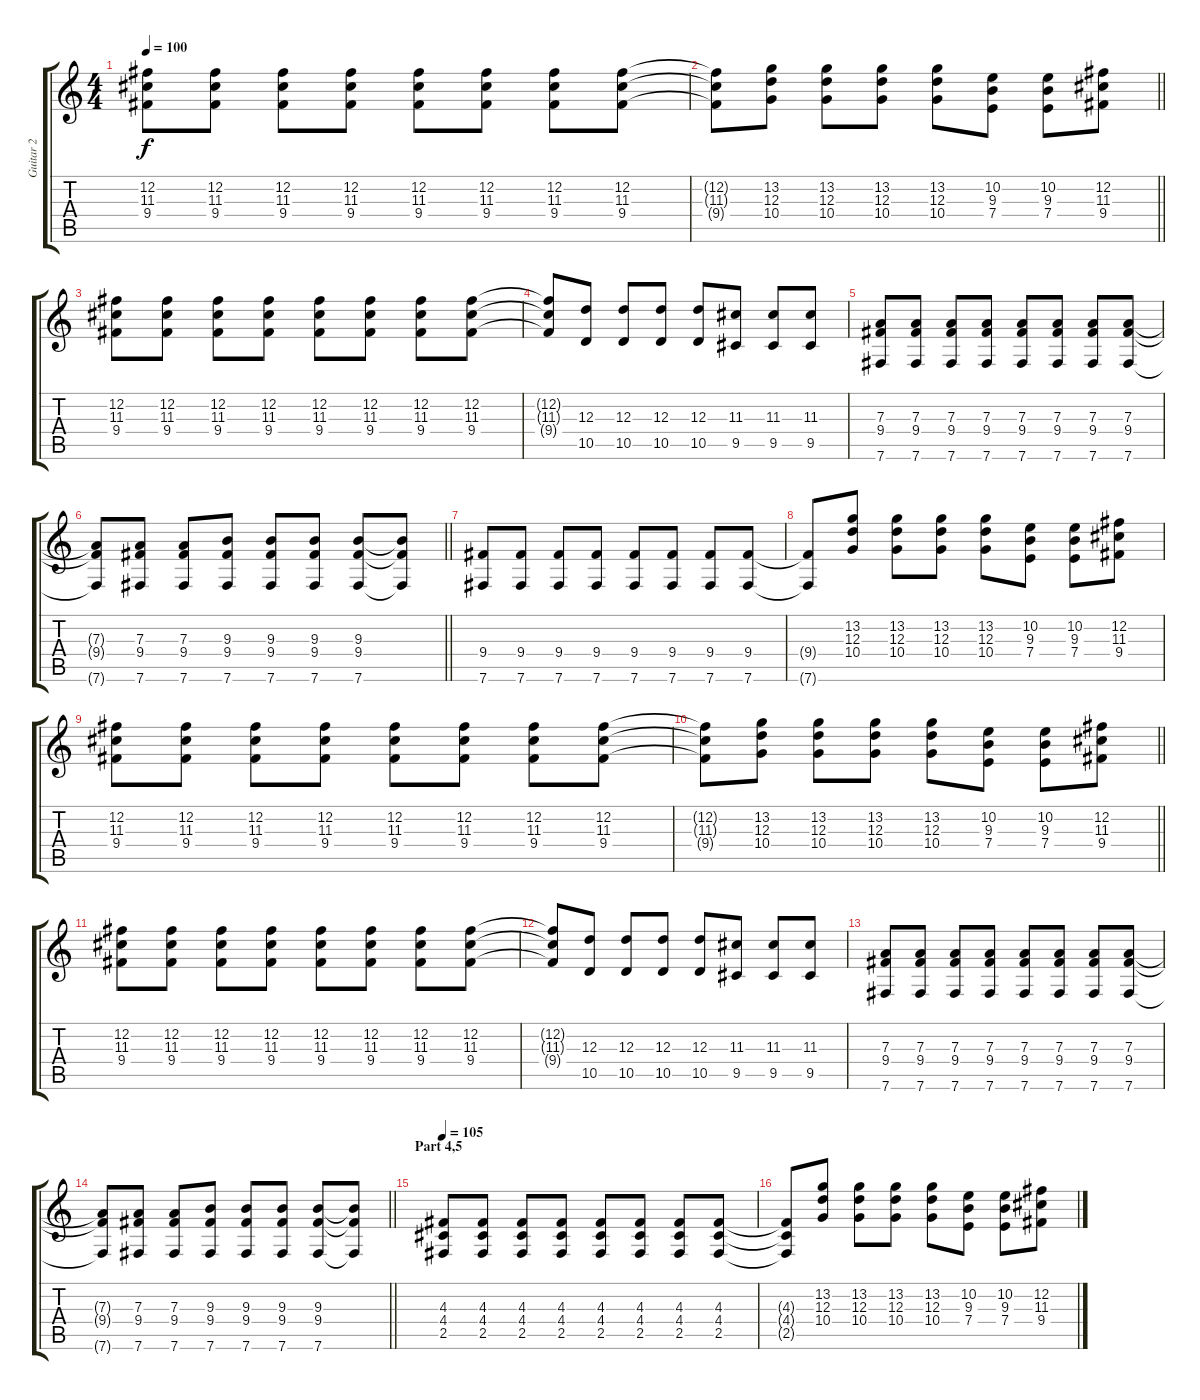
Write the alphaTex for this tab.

\track ("Guitar 2" "Guitar 2") {instrument overdrivenguitar}
\staff {score tabs}
\tuning (B3 Gb3 D3 A2 E2 B1) {hide}
\ts (4 4)
\tempo 100
\clef g2
\ks c
(12.2 11.3 9.4).8{dy f} (12.2 11.3 9.4).8 (12.2 11.3 9.4).8 (12.2 11.3 9.4).8 (12.2 11.3 9.4).8 (12.2 11.3 9.4).8 (12.2 11.3 9.4).8 (12.2 11.3 9.4).8 |
\barLineRight lightlight
(12.2{t} 11.3{t} 9.4{t}).8 (13.2 12.3 10.4).8 (13.2 12.3 10.4).8 (13.2 12.3 10.4).8 (13.2 12.3 10.4).8 (10.2 9.3 7.4).8 (10.2 9.3 7.4).8 (12.2 11.3 9.4).8 |
(12.2 11.3 9.4).8 (12.2 11.3 9.4).8 (12.2 11.3 9.4).8 (12.2 11.3 9.4).8 (12.2 11.3 9.4).8 (12.2 11.3 9.4).8 (12.2 11.3 9.4).8 (12.2 11.3 9.4).8 |
(12.2{t} 11.3{t} 9.4{t}).8 (12.3 10.5).8 (12.3 10.5).8 (12.3 10.5).8 (12.3 10.5).8 (11.3 9.5).8 (11.3 9.5).8 (11.3 9.5).8 |
(7.3 9.4 7.6).8 (7.3 9.4 7.6).8 (7.3 9.4 7.6).8 (7.3 9.4 7.6).8 (7.3 9.4 7.6).8 (7.3 9.4 7.6).8 (7.3 9.4 7.6).8 (7.3 9.4 7.6).8 |
\barLineRight lightlight
(7.3{t} 9.4{t} 7.6{t}).8 (7.3 9.4 7.6).8 (7.3 9.4 7.6).8 (9.3 9.4 7.6).8 (9.3 9.4 7.6).8 (9.3 9.4 7.6).8 (9.3 9.4 7.6).8 (9.3{t} 9.4{t} 7.6{t}).8 |
(9.4 7.6).8 (9.4 7.6).8 (9.4 7.6).8 (9.4 7.6).8 (9.4 7.6).8 (9.4 7.6).8 (9.4 7.6).8 (9.4 7.6).8 |
(9.4{t} 7.6{t}).8 (13.2 12.3 10.4).8 (13.2 12.3 10.4).8 (13.2 12.3 10.4).8 (13.2 12.3 10.4).8 (10.2 9.3 7.4).8 (10.2 9.3 7.4).8 (12.2 11.3 9.4).8 |
(12.2 11.3 9.4).8 (12.2 11.3 9.4).8 (12.2 11.3 9.4).8 (12.2 11.3 9.4).8 (12.2 11.3 9.4).8 (12.2 11.3 9.4).8 (12.2 11.3 9.4).8 (12.2 11.3 9.4).8 |
\barLineRight lightlight
(12.2{t} 11.3{t} 9.4{t}).8 (13.2 12.3 10.4).8 (13.2 12.3 10.4).8 (13.2 12.3 10.4).8 (13.2 12.3 10.4).8 (10.2 9.3 7.4).8 (10.2 9.3 7.4).8 (12.2 11.3 9.4).8 |
(12.2 11.3 9.4).8 (12.2 11.3 9.4).8 (12.2 11.3 9.4).8 (12.2 11.3 9.4).8 (12.2 11.3 9.4).8 (12.2 11.3 9.4).8 (12.2 11.3 9.4).8 (12.2 11.3 9.4).8 |
(12.2{t} 11.3{t} 9.4{t}).8 (12.3 10.5).8 (12.3 10.5).8 (12.3 10.5).8 (12.3 10.5).8 (11.3 9.5).8 (11.3 9.5).8 (11.3 9.5).8 |
(7.3 9.4 7.6).8 (7.3 9.4 7.6).8 (7.3 9.4 7.6).8 (7.3 9.4 7.6).8 (7.3 9.4 7.6).8 (7.3 9.4 7.6).8 (7.3 9.4 7.6).8 (7.3 9.4 7.6).8 |
\barLineRight lightlight
(7.3{t} 9.4{t} 7.6{t}).8 (7.3 9.4 7.6).8 (7.3 9.4 7.6).8 (9.3 9.4 7.6).8 (9.3 9.4 7.6).8 (9.3 9.4 7.6).8 (9.3 9.4 7.6).8 (9.3{t} 9.4{t} 7.6{t}).8 |
\section ("" "Part 4,5")
\tempo 105
(4.3 4.4 2.5).8{volume 13} (4.3 4.4 2.5).8 (4.3 4.4 2.5).8 (4.3 4.4 2.5).8 (4.3 4.4 2.5).8 (4.3 4.4 2.5).8 (4.3 4.4 2.5).8 (4.3 4.4 2.5).8 |
(4.3{t} 4.4{t} 2.5{t}).8 (13.2 12.3 10.4).8 (13.2 12.3 10.4).8 (13.2 12.3 10.4).8 (13.2 12.3 10.4).8 (10.2 9.3 7.4).8 (10.2 9.3 7.4).8 (12.2 11.3 9.4).8
